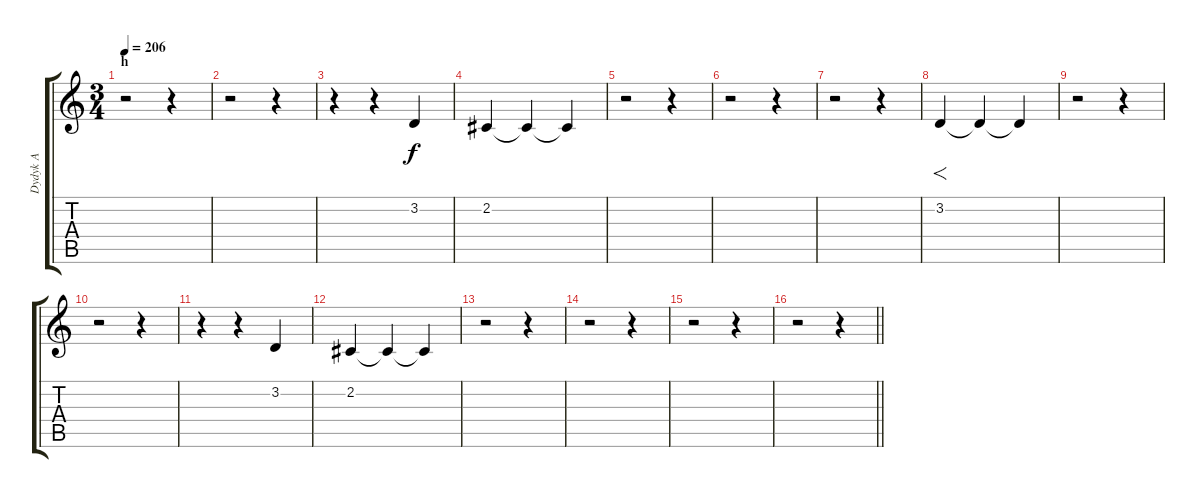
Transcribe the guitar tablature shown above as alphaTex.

\track ("Dydyk A" "Dydyk A") {instrument cello}
\staff {score tabs}
\tuning (E4 B3 G3 D3 A2 E2) {hide}
\ts (3 4)
\section ("" "h")
\tempo 206
\clef g2
\ks c
r.2{dy f} r.4 |
r.2 r.4 |
r.4 r.4 3.2.4 |
2.2.4 2.2{t}.4 2.2{t}.4 |
r.2 r.4 |
r.2 r.4 |
r.2 r.4 |
3.2.4{f} 3.2{t}.4 3.2{t}.4 |
r.2 r.4 |
r.2 r.4 |
r.4 r.4 3.2.4 |
2.2.4 2.2{t}.4 2.2{t}.4 |
r.2 r.4 |
r.2 r.4 |
r.2 r.4 |
\barLineRight lightlight
r.2 r.4
